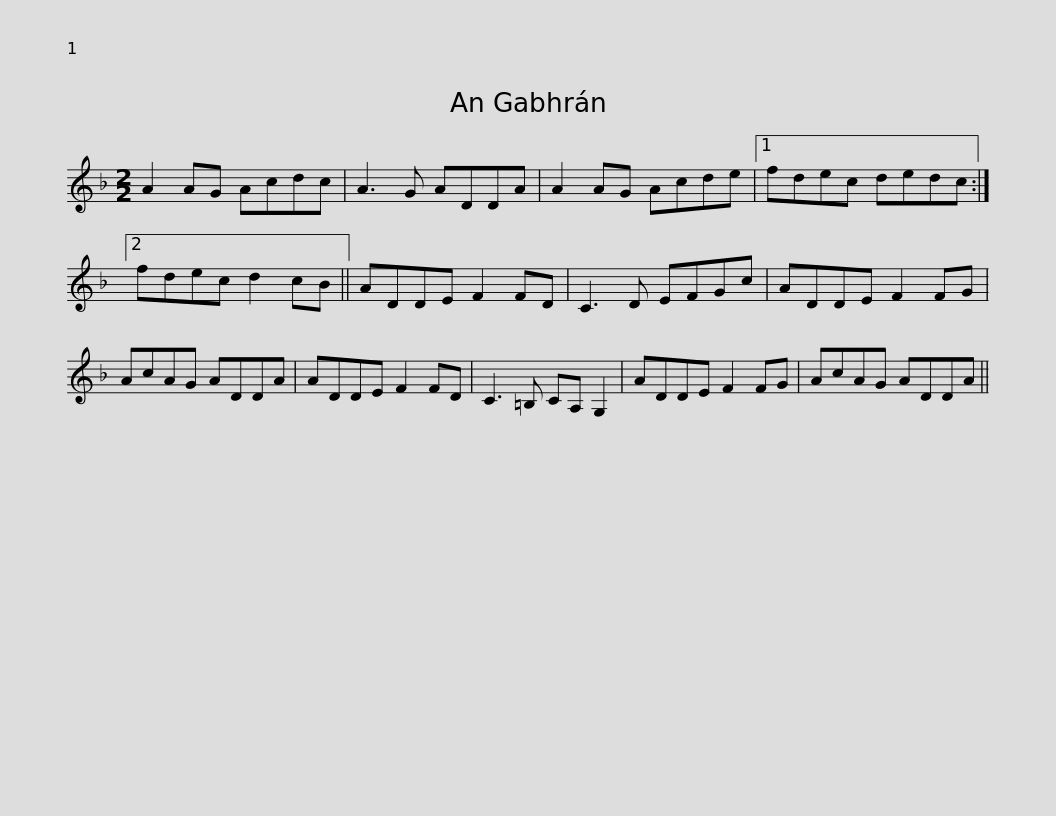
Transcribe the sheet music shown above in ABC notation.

X:1
L:1/8
M:2/2
I:linebreak $
K:Dmin
V:1 treble
V:1
 A2 AG Acdc | A3 G ADDA | A2 AG Acde |1 fdec dedc :|2 fdec d2 cB || %5
 ADDE F2 FD |$ C3 D EFGc | ADDE F2 FG | AcAG ADDA | ADDE F2 FD | %10
 C3 =B, CA, G,2 | ADDE F2 FG |$ AcAG ADDA || %13
